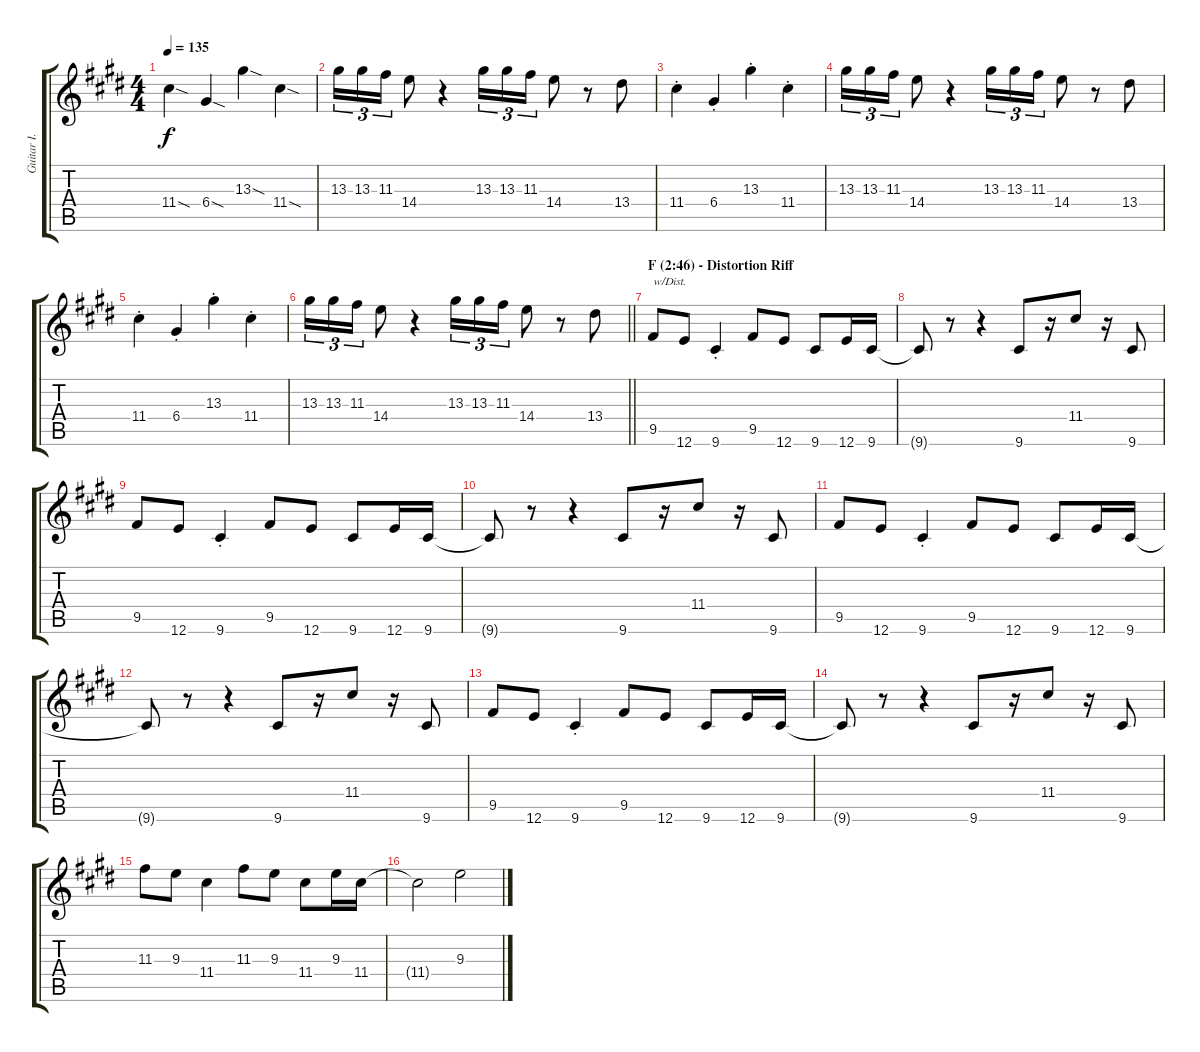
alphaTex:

\track ("Guitar I." "Guitar I.") {instrument electricguitarjazz}
\staff {score tabs}
\tuning (E4 B3 G3 D3 A2 E2) {hide}
\ts (4 4)
\tempo 135
\clef g2
\ks c#minor
11.4{sod}.4{dy f} 6.4{sod}.4 13.3{sod}.4 11.4{sod}.4 |
13.3.16{tu (3 2)} 13.3.16{tu (3 2)} 11.3.16{tu (3 2)} 14.4.8 r.4 13.3.16{tu (3 2)} 13.3.16{tu (3 2)} 11.3.16{tu (3 2)} 14.4.8 r.8 13.4.8 |
11.4{st}.4 6.4{st}.4 13.3{st}.4 11.4{st}.4 |
13.3.16{tu (3 2)} 13.3.16{tu (3 2)} 11.3.16{tu (3 2)} 14.4.8 r.4 13.3.16{tu (3 2)} 13.3.16{tu (3 2)} 11.3.16{tu (3 2)} 14.4.8 r.8 13.4.8 |
11.4{st}.4 6.4{st}.4 13.3{st}.4 11.4{st}.4 |
\barLineRight lightlight
13.3.16{tu (3 2)} 13.3.16{tu (3 2)} 11.3.16{tu (3 2)} 14.4.8 r.4 13.3.16{tu (3 2)} 13.3.16{tu (3 2)} 11.3.16{tu (3 2)} 14.4.8 r.8 13.4.8 |
\section ("" "F (2:46) - Distortion Riff ")
9.5.8{txt "w/Dist." instrument overdrivenguitar} 12.6.8 9.6{st}.4 9.5.8 12.6.8 9.6.8 12.6.16 9.6.16 |
9.6{t}.8 r.8 r.4 9.6.8 r.16 11.4.8 r.16 9.6.8 |
9.5.8 12.6.8 9.6{st}.4 9.5.8 12.6.8 9.6.8 12.6.16 9.6.16 |
9.6{t}.8 r.8 r.4 9.6.8 r.16 11.4.8 r.16 9.6.8 |
9.5.8 12.6.8 9.6{st}.4 9.5.8 12.6.8 9.6.8 12.6.16 9.6.16 |
9.6{t}.8 r.8 r.4 9.6.8 r.16 11.4.8 r.16 9.6.8 |
9.5.8 12.6.8 9.6{st}.4 9.5.8 12.6.8 9.6.8 12.6.16 9.6.16 |
9.6{t}.8 r.8 r.4 9.6.8 r.16 11.4.8 r.16 9.6.8 |
11.3.8 9.3.8 11.4.4 11.3.8 9.3.8 11.4.8 9.3.16 11.4.16 |
11.4{t}.2 9.3.2
